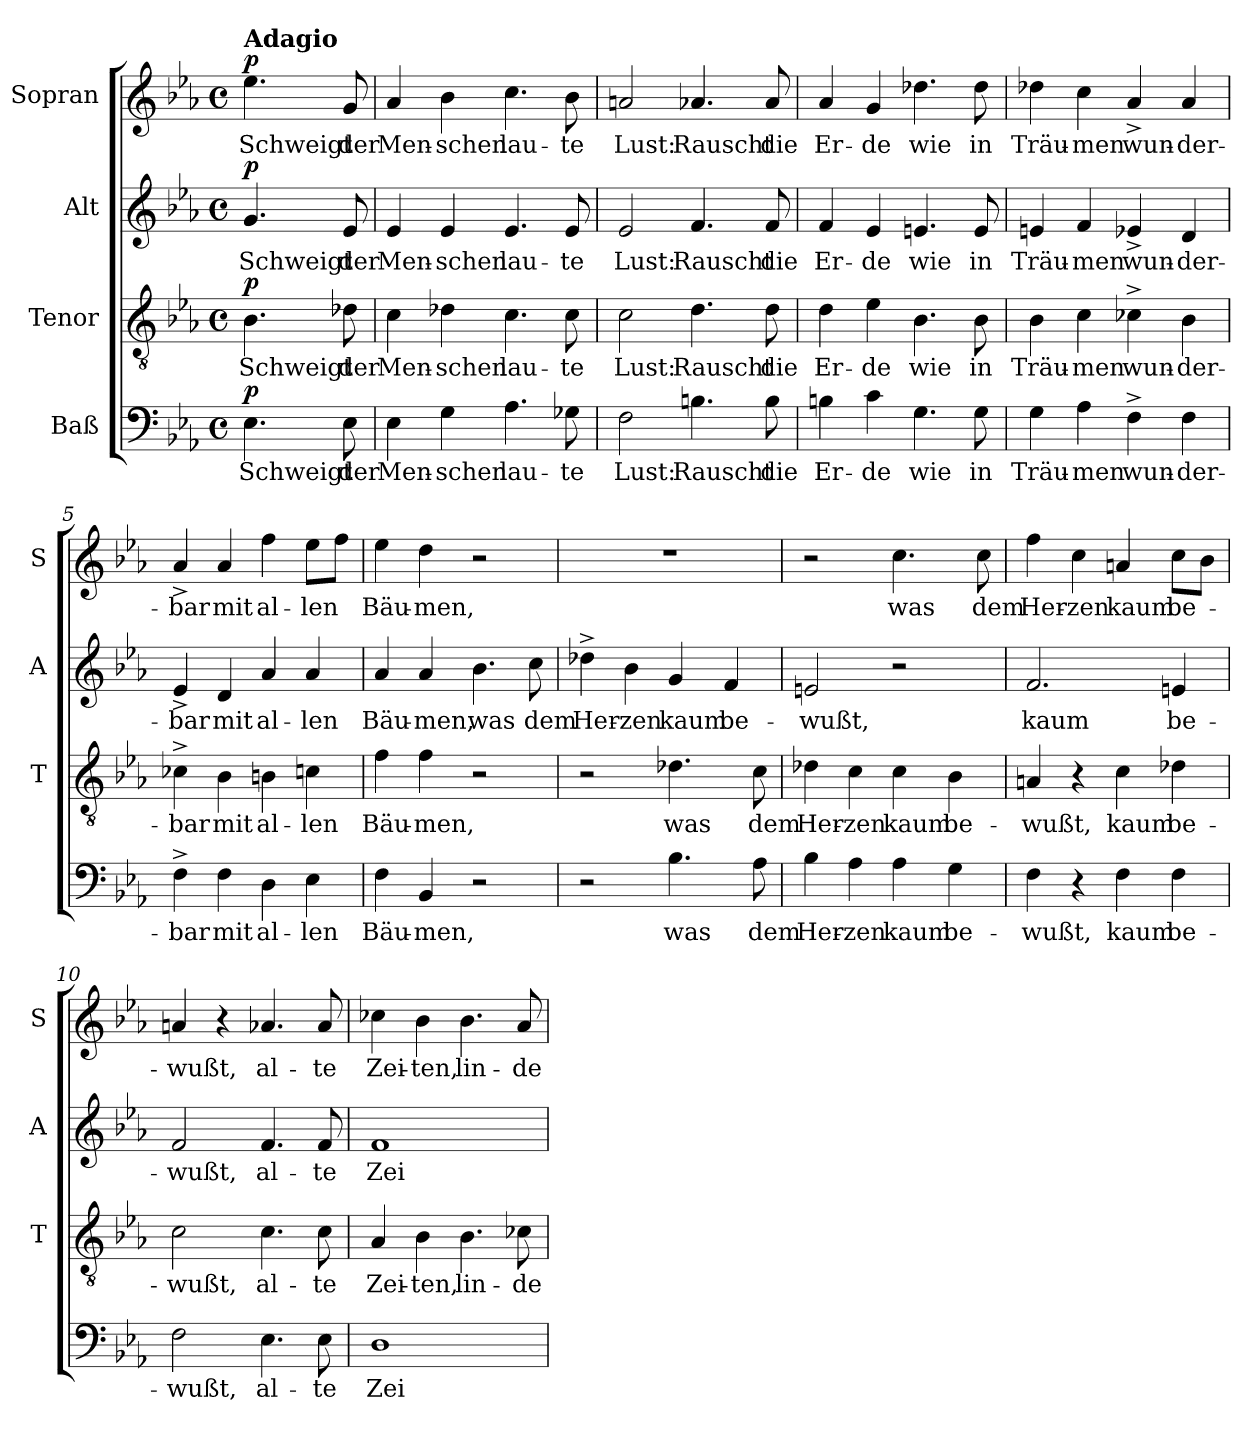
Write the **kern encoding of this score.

**kern	**text	**dynam	**kern	**text	**dynam	**kern	**text	**dynam	**kern	**text	**dynam
*part4	*part4	*part4	*part3	*part3	*part3	*part2	*part2	*part2	*part1	*part1	*part1
*staff4	*staff4	*staff4	*staff3	*staff3	*staff3	*staff2	*staff2	*staff2	*staff1	*staff1	*staff1
*I"Baß	*	*	*I"Tenor	*	*	*I"Alt	*	*	*I"Sopran	*	*
*	*	*	*I'T	*	*	*I'A	*	*	*I'S	*	*
*clefF4	*	*	*clefGv2	*	*	*clefG2	*	*	*clefG2	*	*
*k[b-e-a-]	*	*	*k[b-e-a-]	*	*	*k[b-e-a-]	*	*	*k[b-e-a-]	*	*
*E-:	*	*	*E-:	*	*	*E-:	*	*	*E-:	*	*
*M4/4	*	*	*M4/4	*	*	*M4/4	*	*	*M4/4	*	*
*met(c)	*	*	*met(c)	*	*	*met(c)	*	*	*met(c)	*	*
=	=	=	=	=	=	=	=	=	=	=	=
!	!	!	!	!	!	!	!	!	!LO:TX:a:B:t=Adagio	!	!
!	!	!LO:DY:a	!	!	!LO:DY:a	!	!	!LO:DY:a	!	!	!LO:DY:a
4.E-	Schweigt	p	4.B-	Schweigt	p	4.g	Schweigt	p	4.ee-	Schweigt	p
8E-	der	.	8d-X	der	.	8e-	der	.	8g	der	.
=1	=1	=1	=1	=1	=1	=1	=1	=1	=1	=1	=1
4E-	Men-	.	4c	Men-	.	4e-	Men-	.	4a-	Men-	.
4G	-schen	.	4d-X	-schen	.	4e-	-schen	.	4b-	-schen	.
4.A-	lau-	.	4.c	lau-	.	4.e-	lau-	.	4.cc	lau-	.
8G-X	-te	.	8c	-te	.	8e-	-te	.	8b-	-te	.
=2	=2	=2	=2	=2	=2	=2	=2	=2	=2	=2	=2
2F	Lust:	.	2c	Lust:	.	2e-	Lust:	.	2an	Lust:	.
4.Bn	Rauscht	.	4.d	Rauscht	.	4.f	Rauscht	.	4.a-X	Rauscht	.
8B	die	.	8d	die	.	8f	die	.	8a-	die	.
=3	=3	=3	=3	=3	=3	=3	=3	=3	=3	=3	=3
4Bn	Er-	.	4d	Er-	.	4f	Er-	.	4a-	Er-	.
4c	-de	.	4e-	-de	.	4e-	-de	.	4g	-de	.
4.G	wie	.	4.B-	wie	.	4.en	wie	.	4.dd-X	wie	.
8G	in	.	8B-	in	.	8e	in	.	8dd-	in	.
=4	=4	=4	=4	=4	=4	=4	=4	=4	=4	=4	=4
4G	Träu-	.	4B-	Träu-	.	4en	Träu-	.	4dd-X	Träu-	.
4A-	-men	.	4c	-men	.	4f	-men	.	4cc	-men	.
4F^	wun-	.	4c-X^	wun-	.	4e-X^	wun-	.	4a-^	wun-	.
4F	-der-	.	4B-	-der-	.	4d	-der-	.	4a-	-der-	.
=5	=5	=5	=5	=5	=5	=5	=5	=5	=5	=5	=5
4F^	-bar	.	4c-X^	-bar	.	4e-^	-bar	.	4a-^	-bar	.
4F	mit	.	4B-	mit	.	4d	mit	.	4a-	mit	.
4D	al-	.	4Bn	al-	.	4a-	al-	.	4ff	al-	.
4E-	-len	.	4cn	-len	.	4a-	-len	.	8ee-L	-len	.
.	.	.	.	.	.	.	.	.	8ffJ	.	.
=6	=6	=6	=6	=6	=6	=6	=6	=6	=6	=6	=6
4F	Bäu-	.	4f	Bäu-	.	4a-	Bäu-	.	4ee-	Bäu-	.
4BB-	-men,	.	4f	-men,	.	4a-	-men,	.	4dd	-men,	.
2r	.	.	2r	.	.	4.b-	was	.	2r	.	.
.	.	.	.	.	.	8cc	dem	.	.	.	.
=7	=7	=7	=7	=7	=7	=7	=7	=7	=7	=7	=7
2r	.	.	2r	.	.	4dd-X^	Her-	.	1r	.	.
.	.	.	.	.	.	4b-	-zen	.	.	.	.
4.B-	was	.	4.d-X	was	.	4g	kaum	.	.	.	.
.	.	.	.	.	.	4f	be-	.	.	.	.
8A-	dem	.	8c	dem	.	.	.	.	.	.	.
=8	=8	=8	=8	=8	=8	=8	=8	=8	=8	=8	=8
4B-	Her-	.	4d-X	Her-	.	2en	-wußt,	.	2r	.	.
4A-	-zen	.	4c	-zen	.	.	.	.	.	.	.
4A-	kaum	.	4c	kaum	.	2r	.	.	4.cc	was	.
4G	be-	.	4B-	be-	.	.	.	.	.	.	.
.	.	.	.	.	.	.	.	.	8cc	dem	.
=9	=9	=9	=9	=9	=9	=9	=9	=9	=9	=9	=9
4F	-wußt,	.	4An	-wußt,	.	2.f	kaum	.	4ff	Her-	.
4r	.	.	4r	.	.	.	.	.	4cc	-zen	.
4F	kaum	.	4c	kaum	.	.	.	.	4an	kaum	.
4F	be-	.	4d-X	be-	.	4en	be-	.	8ccL	be-	.
.	.	.	.	.	.	.	.	.	8b-J	.	.
=10	=10	=10	=10	=10	=10	=10	=10	=10	=10	=10	=10
2F	-wußt,	.	2c	-wußt,	.	2f	-wußt,	.	4an	-wußt,	.
.	.	.	.	.	.	.	.	.	4r	.	.
4.E-	al-	.	4.c	al-	.	4.f	al-	.	4.a-X	al-	.
8E-	-te	.	8c	-te	.	8f	-te	.	8a-	-te	.
=11	=11	=11	=11	=11	=11	=11	=11	=11	=11	=11	=11
1D	Zei-	.	4A-	Zei-	.	1f	Zei-	.	4cc-X	Zei-	.
.	.	.	4B-	-ten,	.	.	.	.	4b-	-ten,	.
.	.	.	4.B-	lin-	.	.	.	.	4.b-	lin-	.
.	.	.	8c-X	-de	.	.	.	.	8a-	-de	.
=	=	=	=	=	=	=	=	=	=	=	=
*-	*-	*-	*-	*-	*-	*-	*-	*-	*-	*-	*-
